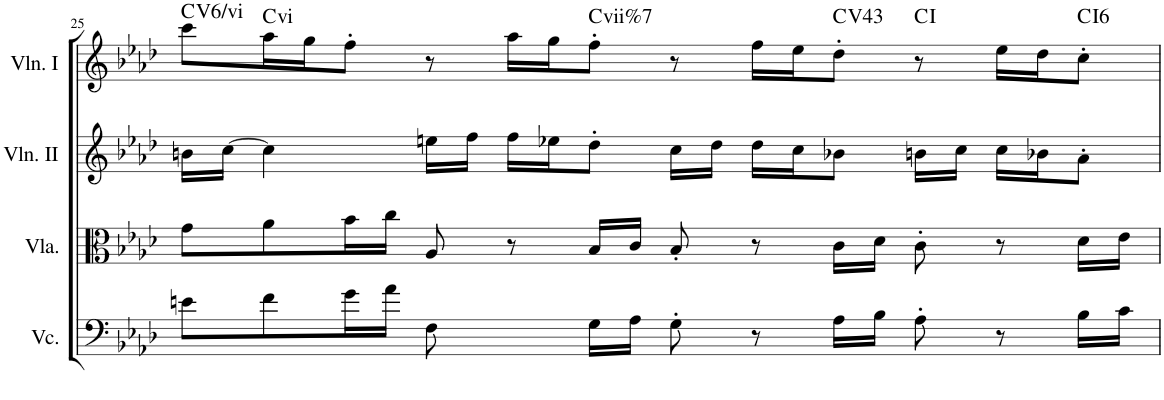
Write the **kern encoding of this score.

**kern	**kern	**kern	**kern	**harte
*part4	*part3	*part2	*part1	*part1
*staff4	*staff3	*staff2	*staff1	*
*I"Violoncello	*I"Viola	*I"Violin II	*I"Violin I	*
*I'Vc.	*I'Vla.	*I'Vln. II	*I'Vln. I	*
!!LO:PB:g=z
*clefF4	*clefC3	*clefG2	*clefG2	*
*k[b-e-a-d-]	*k[b-e-a-d-]	*k[b-e-a-d-]	*k[b-e-a-d-]	*
*A-:	*A-:	*A-:	*A-:	*
*M12/8	*M12/8	*M12/8	*M12/8	*
=25	=25	=25	=25	=25
!	!	!	!	!LO:H:kt=6/
8en\L	8g\L	16bn\LL	8ccc\L	C:maj
.	.	[16cc\JJ	.	.
!	!	!	!	!LO:H:kt=vi
8f\	8a-\	4cc\]	16aa-\L	.
.	.	.	16gg\J	.
16g\L	16b-\L	.	8ff'\J	.
16a-\JJ	16cc\JJ	.	.	.
8F\	8A-/	16een\LL	8r	.
.	.	16ff\JJ	.	.
8ryy	8r	16ff\LL	16aa-\LL	.
.	.	16ee-X\J	16gg\J	.
!	!	!	!	!LO:H:kt=vii%
16G\LL	16B-/LL	8dd-'\J	8ff'\J	.
16A-\JJ	16c/JJ	.	.	.
8G'\	8B-'/	16cc\LL	8r	.
.	.	16dd-\JJ	.	.
8r	8r	16dd-\LL	16ff\LL	.
.	.	16cc\J	16ee-\J	.
!	!	!	!	!LO:H:kt=43
16A-\LL	16c\LL	8b-X\J	8dd-'\J	C:maj
16B-\JJ	16d-\JJ	.	.	.
8A-'\	8c'\	16bn\LL	8r	C:maj
.	.	16cc\JJ	.	.
8r	8r	16cc\LL	16ee-\LL	.
.	.	16b-X\J	16dd-\J	.
!	!	!	!	!LO:H:kt=6
16B-\LL	16d-\LL	8a-'\J	8cc'\J	C:maj6
16c\JJ	16e-\JJ	.	.	.
=	=	=	=	=
*-	*-	*-	*-	*-
